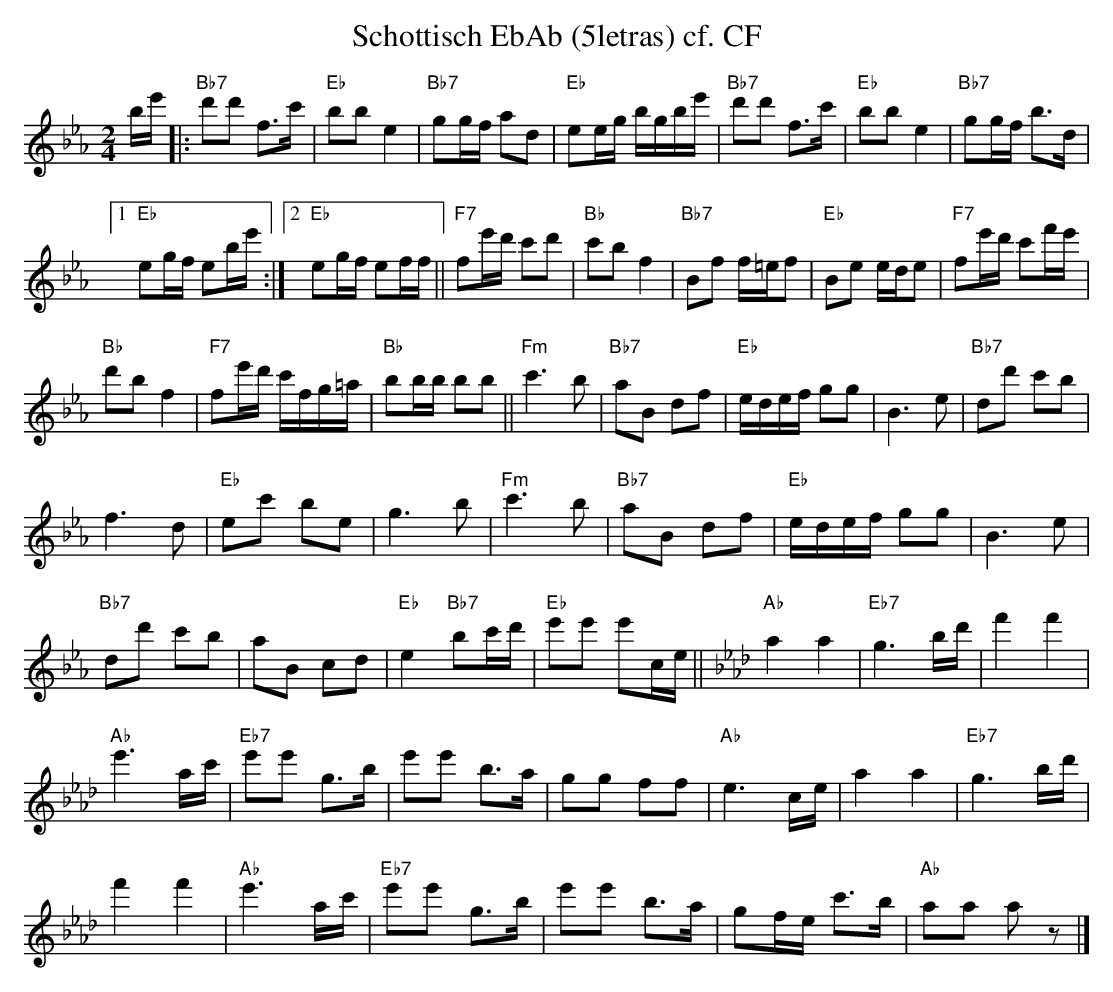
X:1
T:Schottisch EbAb (5letras) cf. CF
M:2/4
L:1/16
K:Ebmaj%%MIDI gchordon
be' |: "Bb7"d'2d'2 f3c' | "Eb"b2b2e4 | "Bb7"g2gf a2d2 | "Eb"e2eg bgbe' | "Bb7"d'2d'2 f3c' | "Eb"b2b2e4 | "Bb7"g2gf b3d |1
"Eb"e2gf e2be' :|2 "Eb"e2gf e2ff || "F7"f2e'd' c'2d'2 | "Bb"c'2b2f4 | "Bb7"B2f2 f=ef2 | "Eb"B2e2 ede2 | "F7"f2e'd' c'2f'e' |
"Bb"d'2b2 f4 | "F7"f2e'd' c'fg=a | "Bb"b2bb b2b2 || "Fm"c'6b2 | "Bb7"a2B2 d2f2 | "Eb"edef g2g2 | B6e2 | "Bb7"d2d'2 c'2b2 |
f6d2 | "Eb"e2c'2 b2e2 | g6b2 | "Fm"c'6b2 | "Bb7"a2B2 d2f2 | "Eb"edef g2g2 | B6e2 |
"Bb7"d2d'2 c'2b2 | a2B2 c2d2 | "Eb"e4 "Bb7"b2c'd' | "Eb"e'2e'2 e'2ce || [K:Abmaj] "Ab"a4a4 | "Eb7"g6bd' | f'4f'4 |
"Ab"e'6ac' | "Eb7"e'2e'2 g3b | e'2e'2 b3a | g2g2 f2f2 | "Ab"e6ce | a4a4 | "Eb7"g6bd' |
f'4f'4 | "Ab"e'6ac' | "Eb7"e'2e'2 g3b | e'2e'2 b3a | g2fe c'3b | "Ab"a2a2 a2z2 |]
